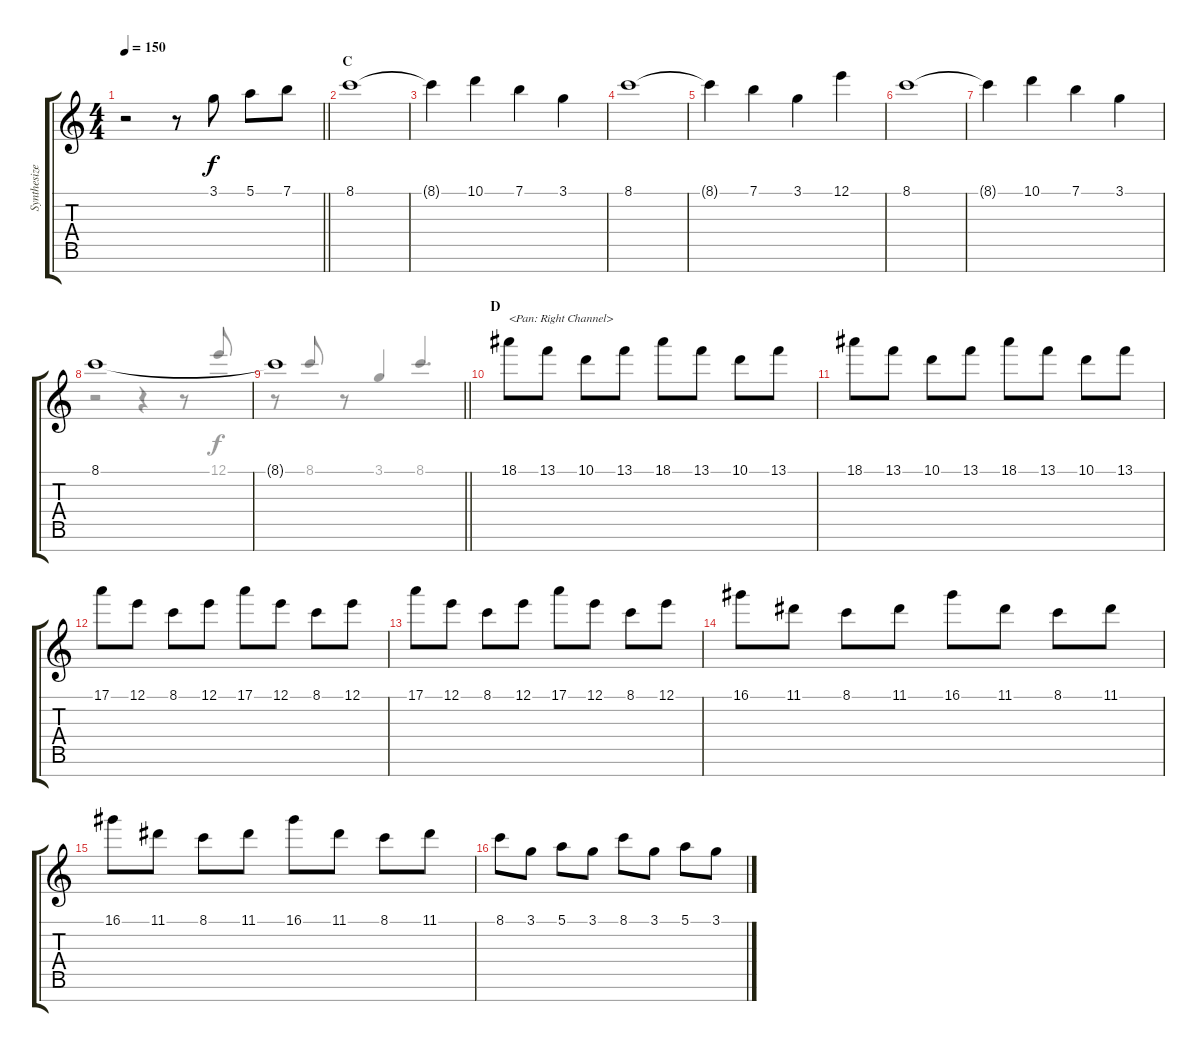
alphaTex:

\track ("Synthesizer V" "Synthesize") {instrument churchorgan}
\staff {score tabs}
\tuning (E5 B4 G4 D4 A3 E3 B2) {hide}
\voice
\ts (4 4)
\tempo 150
\clef g2
\barLineRight lightlight
\ks c
r.2{dy f} r.8 3.1.8 5.1.8 7.1.8 |
\section ("" "C")
8.1.1 |
8.1{t}.4 10.1.4 7.1.4 3.1.4 |
8.1.1 |
8.1{t}.4 7.1.4 3.1.4 12.1.4 |
8.1.1 |
8.1{t}.4 10.1.4 7.1.4 3.1.4 |
8.1.1 |
\barLineRight lightlight
8.1{t}.1 |
\section ("" "D")
18.1.8{txt "<Pan: Right Channel>" balance 15} 13.1.8 10.1.8 13.1.8 18.1.8 13.1.8 10.1.8 13.1.8 |
18.1.8 13.1.8 10.1.8 13.1.8 18.1.8 13.1.8 10.1.8 13.1.8 |
17.1.8 12.1.8 8.1.8 12.1.8 17.1.8 12.1.8 8.1.8 12.1.8 |
17.1.8 12.1.8 8.1.8 12.1.8 17.1.8 12.1.8 8.1.8 12.1.8 |
16.1.8 11.1.8 8.1.8 11.1.8 16.1.8 11.1.8 8.1.8 11.1.8 |
16.1.8 11.1.8 8.1.8 11.1.8 16.1.8 11.1.8 8.1.8 11.1.8 |
8.1.8 3.1.8 5.1.8 3.1.8 8.1.8 3.1.8 5.1.8 3.1.8
\voice
\clef g2
\ottava regular
\simile none
\barLineRight lightlight
\ks c
|
|
|
|
|
|
|
r.2 r.4 r.8 12.1.8{beam Up} |
\barLineRight lightlight
r.8 8.1.8{beam Up} r.8 3.1.4{beam Up} 8.1.4{d beam Up} |
|
|
|
|
|
|
